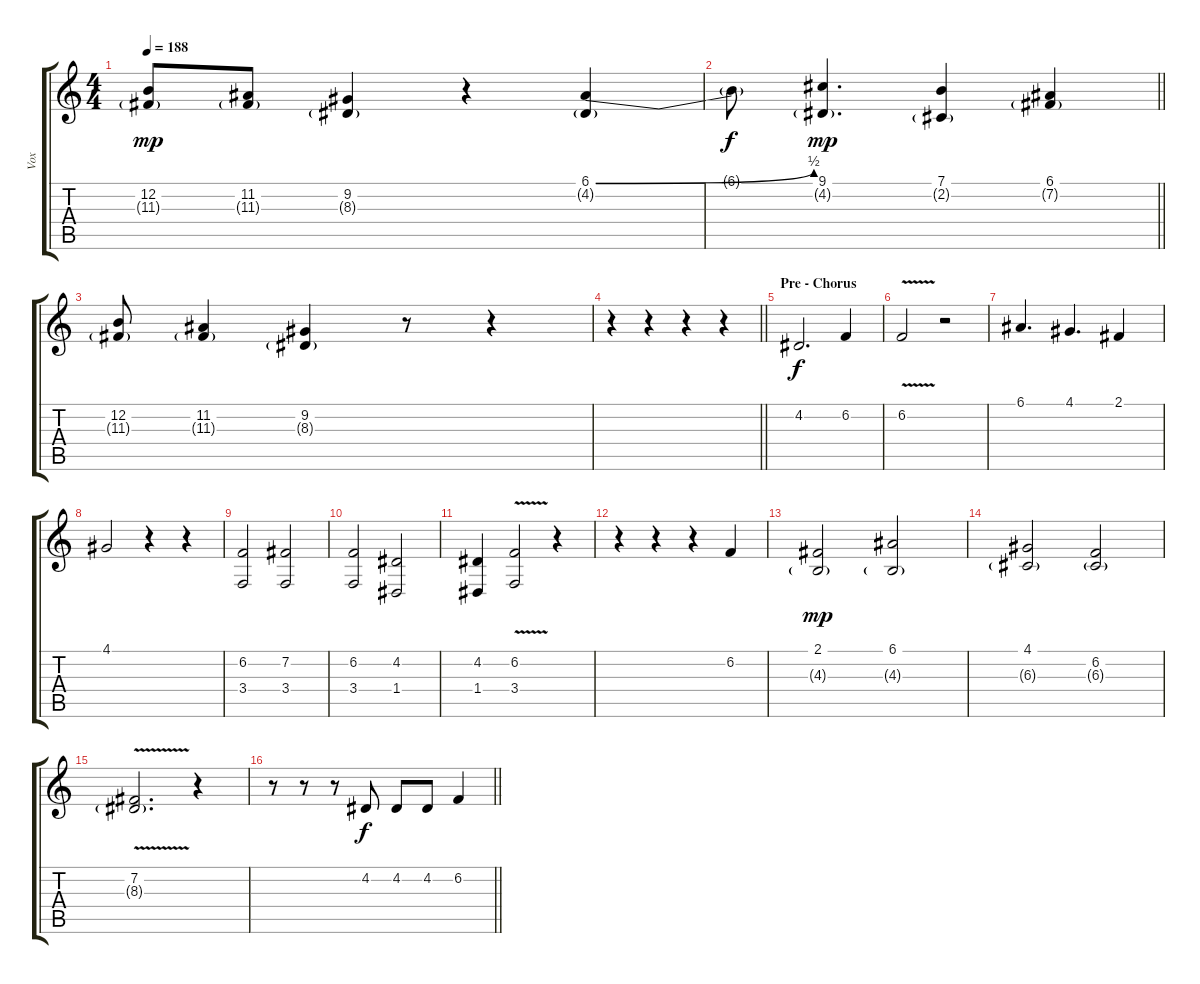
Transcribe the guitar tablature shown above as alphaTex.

\track ("Vox" "Vox") {instrument lead1square}
\staff {score tabs}
\tuning (E4 B3 G3 D3 A2 E2) {hide}
\ts (4 4)
\tempo 188
\clef g2
\ks c
(12.2 11.3{g}).8{dy mp} (11.2 11.3{g}).8 (9.2 8.3{g}).4 r.4 (6.1{be (bend 0 0 60 2)} 4.2{g}).4 |
\barLineRight lightlight
6.1{t}.8{dy f} (9.1 4.2{g}).4{d dy mp} (7.1 2.2{g}).4 (6.1 7.2{g}).4 |
(12.2 11.3{g}).8 (11.2 11.3{g}).4 (9.2 8.3{g}).4 r.8 r.4 |
\barLineRight lightlight
r.4 r.4 r.4 r.4 |
\section ("" "Pre - Chorus")
4.2.2{d dy f} 6.2.4 |
6.2{v}.2 r.2 |
6.1.4{d} 4.1.4{d} 2.1.4 |
4.1.2 r.4 r.4 |
(6.2 3.4).2 (7.2 3.4).2 |
(6.2 3.4).2 (4.2 1.4).2 |
(4.2 1.4).4 (6.2{v} 3.4).2 r.4 |
r.4 r.4 r.4 6.2.4 |
(2.1 4.3{g}).2{dy mp} (6.1 4.3{g}).2 |
(4.1 6.3{g}).2 (6.2 6.3{g}).2 |
(7.2{v} 8.3{g}).2{d} r.4 |
\barLineRight lightlight
r.8 r.8 r.8 4.2.8{dy f} 4.2.8 4.2.8 6.2.4
